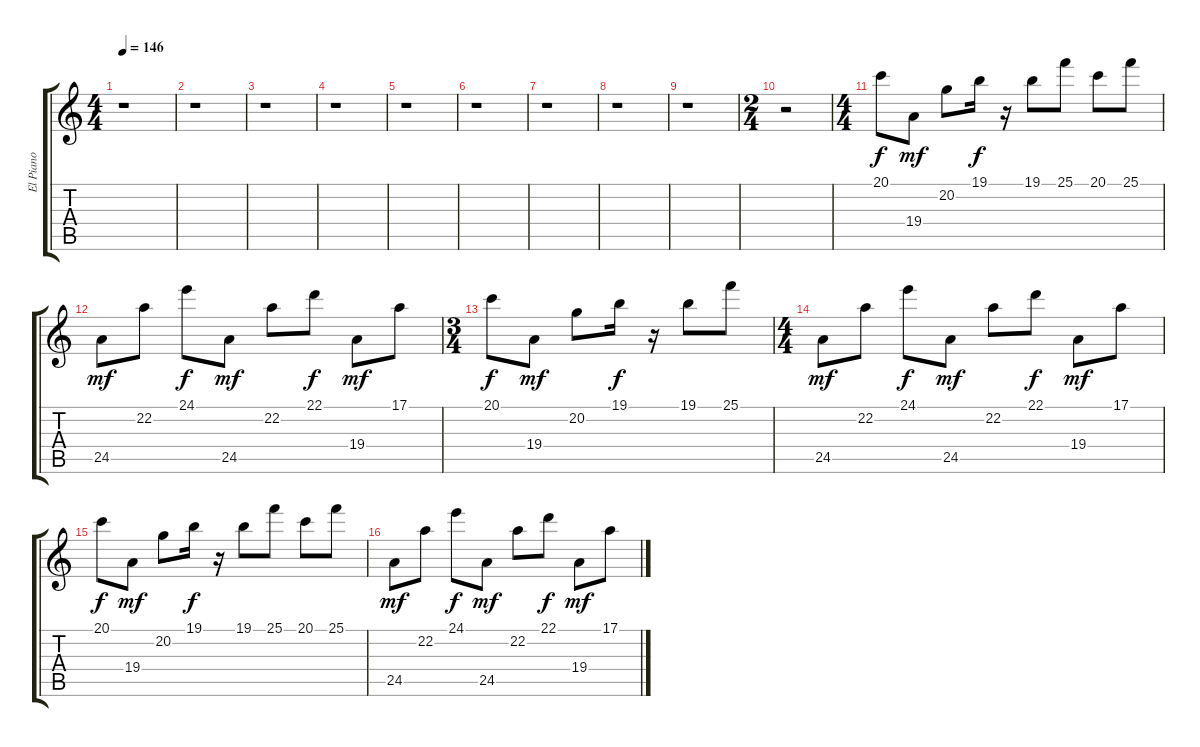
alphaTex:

\track ("El Piano" "El Piano") {instrument electricpiano2}
\staff {score tabs}
\tuning (E4 B3 G3 D3 A2 E2) {hide}
\ts (4 4)
\tempo 146
\clef g2
\ks c
r.1{dy f} |
r.1 |
r.1 |
r.1 |
r.1 |
r.1 |
r.1 |
r.1 |
r.1 |
\ts (2 4)
r.2 |
\ts (4 4)
20.1.8 19.4.8{dy mf} 20.2.8 19.1.16{dy f} r.16 19.1.8 25.1.8 20.1.8 25.1.8 |
24.5.8{dy mf} 22.2.8 24.1.8{dy f} 24.5.8{dy mf} 22.2.8 22.1.8{dy f} 19.4.8{dy mf} 17.1.8 |
\ts (3 4)
20.1.8{dy f} 19.4.8{dy mf} 20.2.8 19.1.16{dy f} r.16 19.1.8 25.1.8 |
\ts (4 4)
24.5.8{dy mf} 22.2.8 24.1.8{dy f} 24.5.8{dy mf} 22.2.8 22.1.8{dy f} 19.4.8{dy mf} 17.1.8 |
20.1.8{dy f} 19.4.8{dy mf} 20.2.8 19.1.16{dy f} r.16 19.1.8 25.1.8 20.1.8 25.1.8 |
24.5.8{dy mf} 22.2.8 24.1.8{dy f} 24.5.8{dy mf} 22.2.8 22.1.8{dy f} 19.4.8{dy mf} 17.1.8
